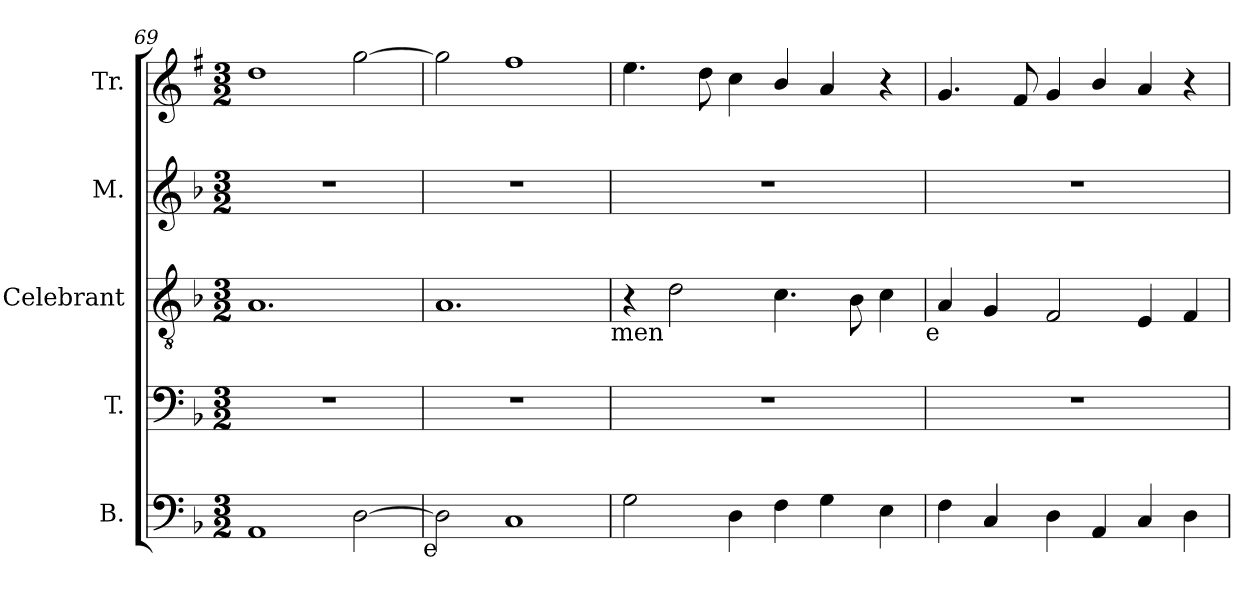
**kern	**kern	**kern	**kern	**kern
*part5	*part4	*part3	*part2	*part1
*staff5	*staff4	*staff3	*staff2	*staff1
*I"B.	*I"T.	*I"Celebrant	*I"M.	*I"Tr.
*I'B.	*I'T.	*I'Ct.	*I'M.	*I'Tr.
!!LO:LB:g=z
*clefF4	*clefF4	*clefGv2	*clefG2	*clefG2
*	*	*	*	*ITrd1c2
*k[b-]	*k[b-]	*k[b-]	*k[b-]	*k[b-]
*F:	*F:	*F:	*F:	*F:
*M3/2	*M3/2	*M3/2	*M3/2	*M3/2
=69	=69	=69	=69	=69
1AA	1.r	1.A	1.r	1cc
[>2D\	.	.	.	[>2ff\
!LO:TX:b:t=e	!	!	!	!
=70	=70	=70	=70	=70
2D\]	1.r	1.A	1.r	2ff\]
1C	.	.	.	1ee
!	!	!LO:TX:b:t=men	!	!
=71	=71	=71	=71	=71
2G\	1.r	4r	1.r	4.dd\
.	.	2d\	.	.
.	.	.	.	8cc\
4D\	.	.	.	4b-\
4F\	.	4.c\	.	4a/
4G\	.	.	.	4g/
.	.	8B-\	.	.
4E\	.	4c\	.	4r
!	!	!LO:TX:b:t=e	!	!
=72	=72	=72	=72	=72
4F\	1.r	4A/	1.r	4.f/
4C/	.	4G/	.	.
.	.	.	.	8e/
4D\	.	2F/	.	4f/
4AA/	.	.	.	4a/
4C/	.	4E/	.	4g/
4D\	.	4F/	.	4r
=	=	=	=	=
*-	*-	*-	*-	*-
